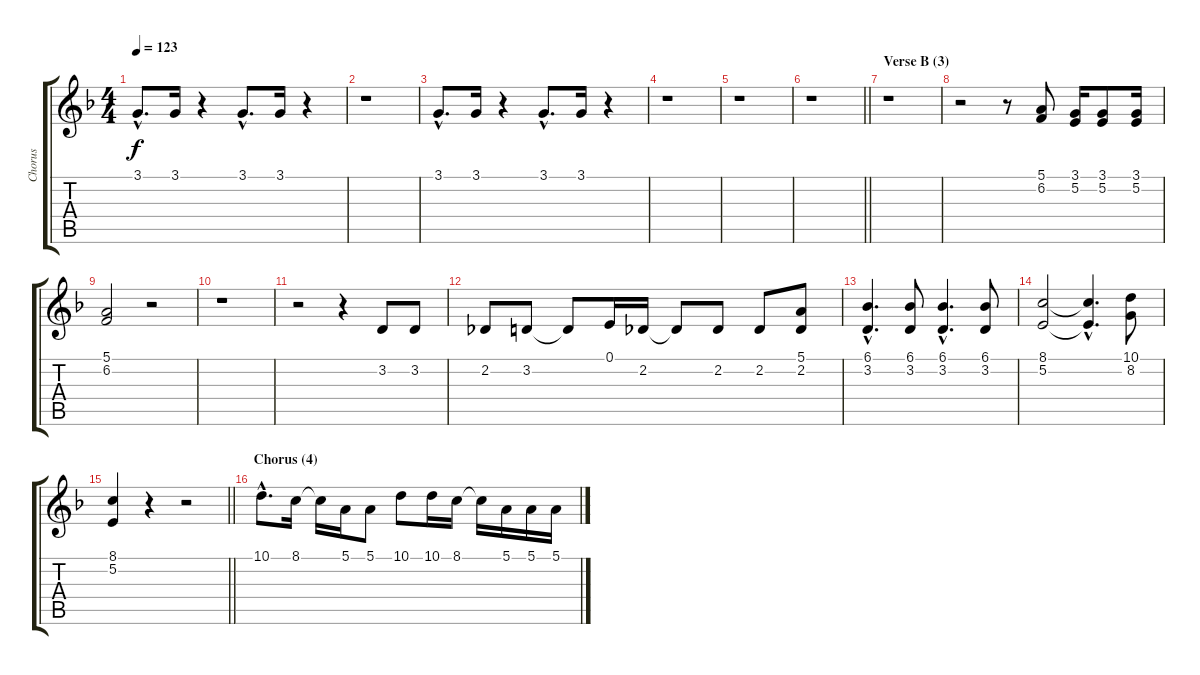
\track ("Chorus" "Chorus") {instrument sopranosax}
\staff {score tabs}
\tuning (E4 B3 G3 D3 A2 E2) {hide}
\ts (4 4)
\tempo 123
\clef g2
\ks dminor
3.1{hac}.8{d dy f} 3.1.16 r.4 3.1{hac}.8{d} 3.1.16 r.4 |
r.1 |
3.1{hac}.8{d} 3.1.16 r.4 3.1{hac}.8{d} 3.1.16 r.4 |
r.1 |
r.1 |
\barLineRight lightlight
r.1 |
\section ("" "Verse B (3)")
r.1 |
r.2 r.8 (5.1 6.2).8 (3.1 5.2).16 (3.1 5.2).8 (3.1 5.2).16 |
(5.1 6.2).2 r.2 |
r.1 |
r.2 r.4 3.2.8 3.2.8 |
2.2.8 3.2.8 3.2{t}.8 0.1.16 2.2.16 2.2{t}.8 2.2.8 2.2.8 (5.1 2.2).8 |
(6.1{hac} 3.2{hac}).4{d} (6.1 3.2).8 (6.1{hac} 3.2{hac}).4{d} (6.1 3.2).8 |
(8.1 5.2).2 (8.1{hac t} 5.2{hac t}).4{d} (10.1 8.2).8 |
\barLineRight lightlight
(8.1 5.2).4 r.4 r.2 |
\section ("" "Chorus (4)")
10.1{hac}.8{d} 8.1.16 8.1{t}.16 5.1.16 5.1.8 10.1.8 10.1.16 8.1.16 8.1{t}.16 5.1.16 5.1.16 5.1.16
